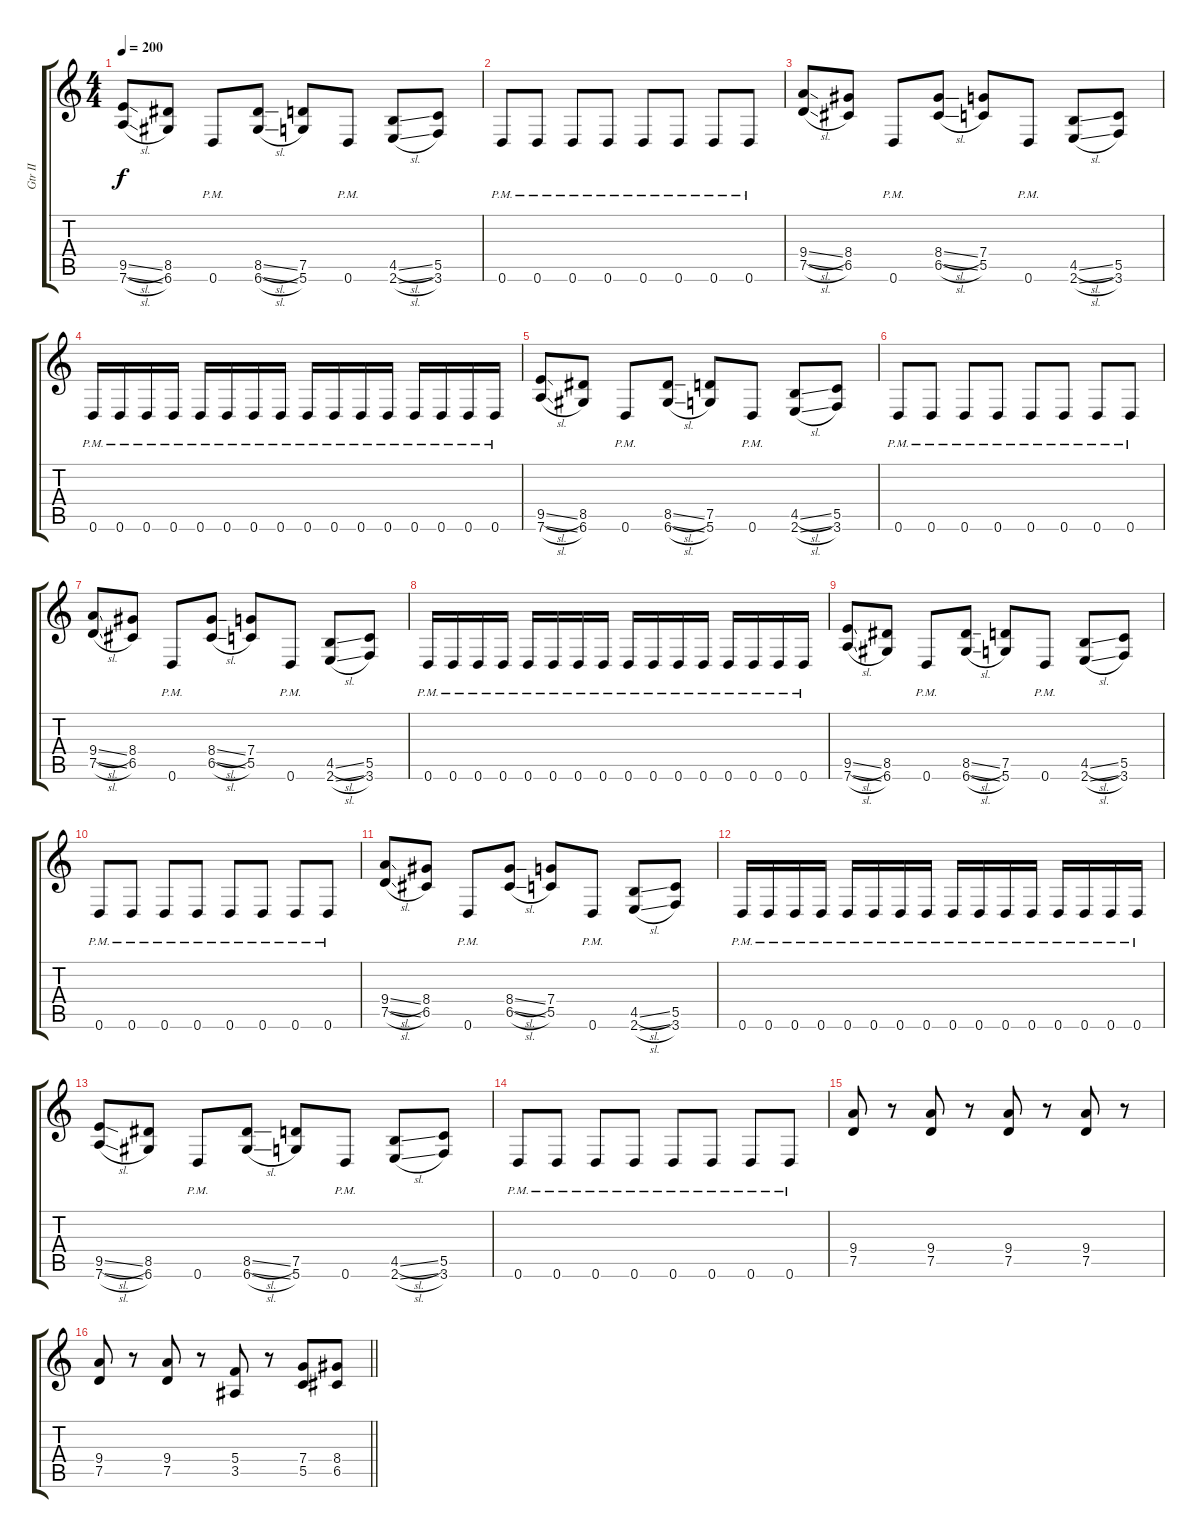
\track ("Gtr II" "Gtr II") {instrument distortionguitar}
\staff {score tabs}
\tuning (D4 A3 F3 C3 G2 D2) {hide}
\ts (4 4)
\tempo 200
\clef g2
\ks c
(9.5{sl} 7.6{sl}).8{dy f instrument overdrivenguitar} (8.5 6.6).8 0.6{pm}.8 (8.5{sl} 6.6{sl}).8 (7.5 5.6).8 0.6{pm}.8 (4.5{sl} 2.6{sl}).8 (5.5 3.6).8 |
0.6{pm}.8 0.6{pm}.8 0.6{pm}.8 0.6{pm}.8 0.6{pm}.8 0.6{pm}.8 0.6{pm}.8 0.6{pm}.8 |
(9.4{sl} 7.5{sl}).8 (8.4 6.5).8 0.6{pm}.8 (8.4{sl} 6.5{sl}).8 (7.4 5.5).8 0.6{pm}.8 (4.5{sl} 2.6{sl}).8 (5.5 3.6).8 |
0.6{pm}.16 0.6{pm}.16 0.6{pm}.16 0.6{pm}.16 0.6{pm}.16 0.6{pm}.16 0.6{pm}.16 0.6{pm}.16 0.6{pm}.16 0.6{pm}.16 0.6{pm}.16 0.6{pm}.16 0.6{pm}.16 0.6{pm}.16 0.6{pm}.16 0.6{pm}.16 |
(9.5{sl} 7.6{sl}).8{instrument overdrivenguitar} (8.5 6.6).8 0.6{pm}.8 (8.5{sl} 6.6{sl}).8 (7.5 5.6).8 0.6{pm}.8 (4.5{sl} 2.6{sl}).8 (5.5 3.6).8 |
0.6{pm}.8 0.6{pm}.8 0.6{pm}.8 0.6{pm}.8 0.6{pm}.8 0.6{pm}.8 0.6{pm}.8 0.6{pm}.8 |
(9.4{sl} 7.5{sl}).8 (8.4 6.5).8 0.6{pm}.8 (8.4{sl} 6.5{sl}).8 (7.4 5.5).8 0.6{pm}.8 (4.5{sl} 2.6{sl}).8 (5.5 3.6).8 |
0.6{pm}.16 0.6{pm}.16 0.6{pm}.16 0.6{pm}.16 0.6{pm}.16 0.6{pm}.16 0.6{pm}.16 0.6{pm}.16 0.6{pm}.16 0.6{pm}.16 0.6{pm}.16 0.6{pm}.16 0.6{pm}.16 0.6{pm}.16 0.6{pm}.16 0.6{pm}.16 |
(9.5{sl} 7.6{sl}).8{instrument overdrivenguitar} (8.5 6.6).8 0.6{pm}.8 (8.5{sl} 6.6{sl}).8 (7.5 5.6).8 0.6{pm}.8 (4.5{sl} 2.6{sl}).8 (5.5 3.6).8 |
0.6{pm}.8 0.6{pm}.8 0.6{pm}.8 0.6{pm}.8 0.6{pm}.8 0.6{pm}.8 0.6{pm}.8 0.6{pm}.8 |
(9.4{sl} 7.5{sl}).8 (8.4 6.5).8 0.6{pm}.8 (8.4{sl} 6.5{sl}).8 (7.4 5.5).8 0.6{pm}.8 (4.5{sl} 2.6{sl}).8 (5.5 3.6).8 |
0.6{pm}.16 0.6{pm}.16 0.6{pm}.16 0.6{pm}.16 0.6{pm}.16 0.6{pm}.16 0.6{pm}.16 0.6{pm}.16 0.6{pm}.16 0.6{pm}.16 0.6{pm}.16 0.6{pm}.16 0.6{pm}.16 0.6{pm}.16 0.6{pm}.16 0.6{pm}.16 |
(9.5{sl} 7.6{sl}).8 (8.5 6.6).8 0.6{pm}.8 (8.5{sl} 6.6{sl}).8 (7.5 5.6).8 0.6{pm}.8 (4.5{sl} 2.6{sl}).8 (5.5 3.6).8 |
0.6{pm}.8 0.6{pm}.8 0.6{pm}.8 0.6{pm}.8 0.6{pm}.8 0.6{pm}.8 0.6{pm}.8 0.6{pm}.8 |
(9.4 7.5).8 r.8 (9.4 7.5).8 r.8 (9.4 7.5).8 r.8 (9.4 7.5).8 r.8 |
\barLineRight lightlight
(9.4 7.5).8 r.8 (9.4 7.5).8 r.8 (5.4 3.5).8 r.8 (7.4 5.5).8 (8.4 6.5).8
